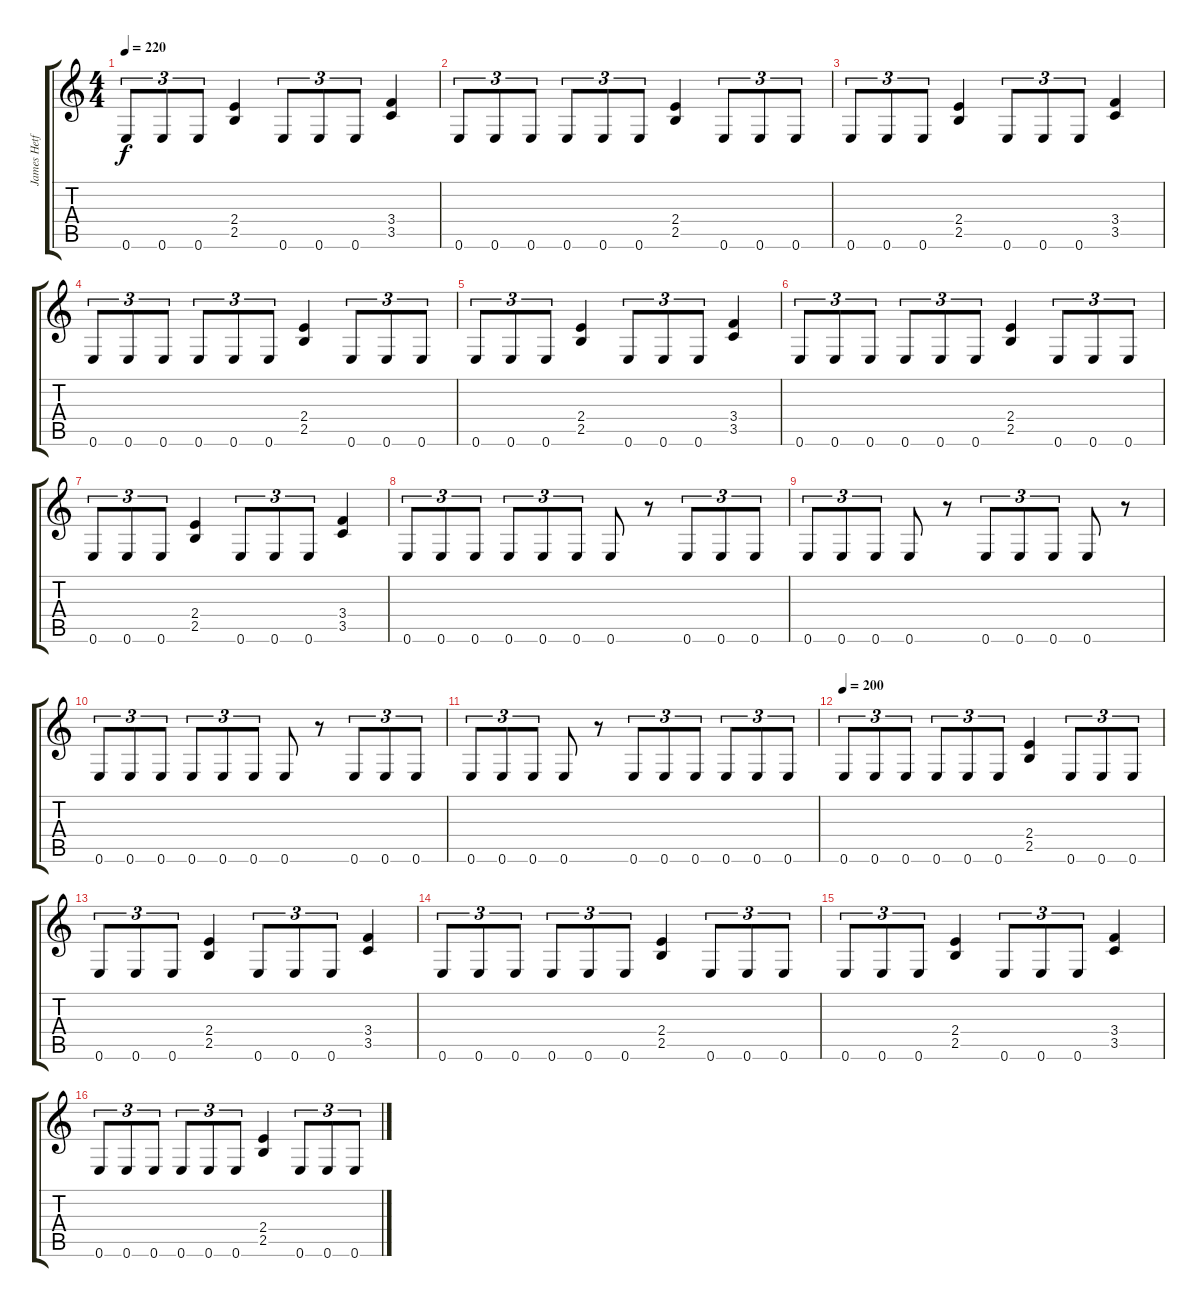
\track ("James Hetfield" "James Hetf") {instrument electricguitarclean}
\staff {score tabs}
\tuning (E4 B3 G3 D3 A2 E2) {hide}
\ts (4 4)
\tempo 220
\clef g2
\ks c
0.6.8{tu (3 2) dy f} 0.6.8{tu (3 2)} 0.6.8{tu (3 2)} (2.4 2.5).4 0.6.8{tu (3 2)} 0.6.8{tu (3 2)} 0.6.8{tu (3 2)} (3.4 3.5).4 |
0.6.8{tu (3 2)} 0.6.8{tu (3 2)} 0.6.8{tu (3 2)} 0.6.8{tu (3 2)} 0.6.8{tu (3 2)} 0.6.8{tu (3 2)} (2.4 2.5).4 0.6.8{tu (3 2)} 0.6.8{tu (3 2)} 0.6.8{tu (3 2)} |
0.6.8{tu (3 2)} 0.6.8{tu (3 2)} 0.6.8{tu (3 2)} (2.4 2.5).4 0.6.8{tu (3 2)} 0.6.8{tu (3 2)} 0.6.8{tu (3 2)} (3.4 3.5).4 |
0.6.8{tu (3 2)} 0.6.8{tu (3 2)} 0.6.8{tu (3 2)} 0.6.8{tu (3 2)} 0.6.8{tu (3 2)} 0.6.8{tu (3 2)} (2.4 2.5).4 0.6.8{tu (3 2)} 0.6.8{tu (3 2)} 0.6.8{tu (3 2)} |
0.6.8{tu (3 2)} 0.6.8{tu (3 2)} 0.6.8{tu (3 2)} (2.4 2.5).4 0.6.8{tu (3 2)} 0.6.8{tu (3 2)} 0.6.8{tu (3 2)} (3.4 3.5).4 |
0.6.8{tu (3 2)} 0.6.8{tu (3 2)} 0.6.8{tu (3 2)} 0.6.8{tu (3 2)} 0.6.8{tu (3 2)} 0.6.8{tu (3 2)} (2.4 2.5).4 0.6.8{tu (3 2)} 0.6.8{tu (3 2)} 0.6.8{tu (3 2)} |
0.6.8{tu (3 2)} 0.6.8{tu (3 2)} 0.6.8{tu (3 2)} (2.4 2.5).4 0.6.8{tu (3 2)} 0.6.8{tu (3 2)} 0.6.8{tu (3 2)} (3.4 3.5).4 |
0.6.8{tu (3 2)} 0.6.8{tu (3 2)} 0.6.8{tu (3 2)} 0.6.8{tu (3 2)} 0.6.8{tu (3 2)} 0.6.8{tu (3 2)} 0.6.8 r.8 0.6.8{tu (3 2)} 0.6.8{tu (3 2)} 0.6.8{tu (3 2)} |
0.6.8{tu (3 2)} 0.6.8{tu (3 2)} 0.6.8{tu (3 2)} 0.6.8 r.8 0.6.8{tu (3 2)} 0.6.8{tu (3 2)} 0.6.8{tu (3 2)} 0.6.8 r.8 |
0.6.8{tu (3 2)} 0.6.8{tu (3 2)} 0.6.8{tu (3 2)} 0.6.8{tu (3 2)} 0.6.8{tu (3 2)} 0.6.8{tu (3 2)} 0.6.8 r.8 0.6.8{tu (3 2)} 0.6.8{tu (3 2)} 0.6.8{tu (3 2)} |
0.6.8{tu (3 2)} 0.6.8{tu (3 2)} 0.6.8{tu (3 2)} 0.6.8 r.8 0.6.8{tu (3 2)} 0.6.8{tu (3 2)} 0.6.8{tu (3 2)} 0.6.8{tu (3 2)} 0.6.8{tu (3 2)} 0.6.8{tu (3 2)} |
\tempo 200
0.6.8{tu (3 2) instrument distortionguitar} 0.6.8{tu (3 2)} 0.6.8{tu (3 2)} 0.6.8{tu (3 2)} 0.6.8{tu (3 2)} 0.6.8{tu (3 2)} (2.4 2.5).4 0.6.8{tu (3 2)} 0.6.8{tu (3 2)} 0.6.8{tu (3 2)} |
0.6.8{tu (3 2)} 0.6.8{tu (3 2)} 0.6.8{tu (3 2)} (2.4 2.5).4 0.6.8{tu (3 2)} 0.6.8{tu (3 2)} 0.6.8{tu (3 2)} (3.4 3.5).4 |
0.6.8{tu (3 2)} 0.6.8{tu (3 2)} 0.6.8{tu (3 2)} 0.6.8{tu (3 2)} 0.6.8{tu (3 2)} 0.6.8{tu (3 2)} (2.4 2.5).4 0.6.8{tu (3 2)} 0.6.8{tu (3 2)} 0.6.8{tu (3 2)} |
0.6.8{tu (3 2)} 0.6.8{tu (3 2)} 0.6.8{tu (3 2)} (2.4 2.5).4 0.6.8{tu (3 2)} 0.6.8{tu (3 2)} 0.6.8{tu (3 2)} (3.4 3.5).4 |
0.6.8{tu (3 2)} 0.6.8{tu (3 2)} 0.6.8{tu (3 2)} 0.6.8{tu (3 2)} 0.6.8{tu (3 2)} 0.6.8{tu (3 2)} (2.4 2.5).4 0.6.8{tu (3 2)} 0.6.8{tu (3 2)} 0.6.8{tu (3 2)}
